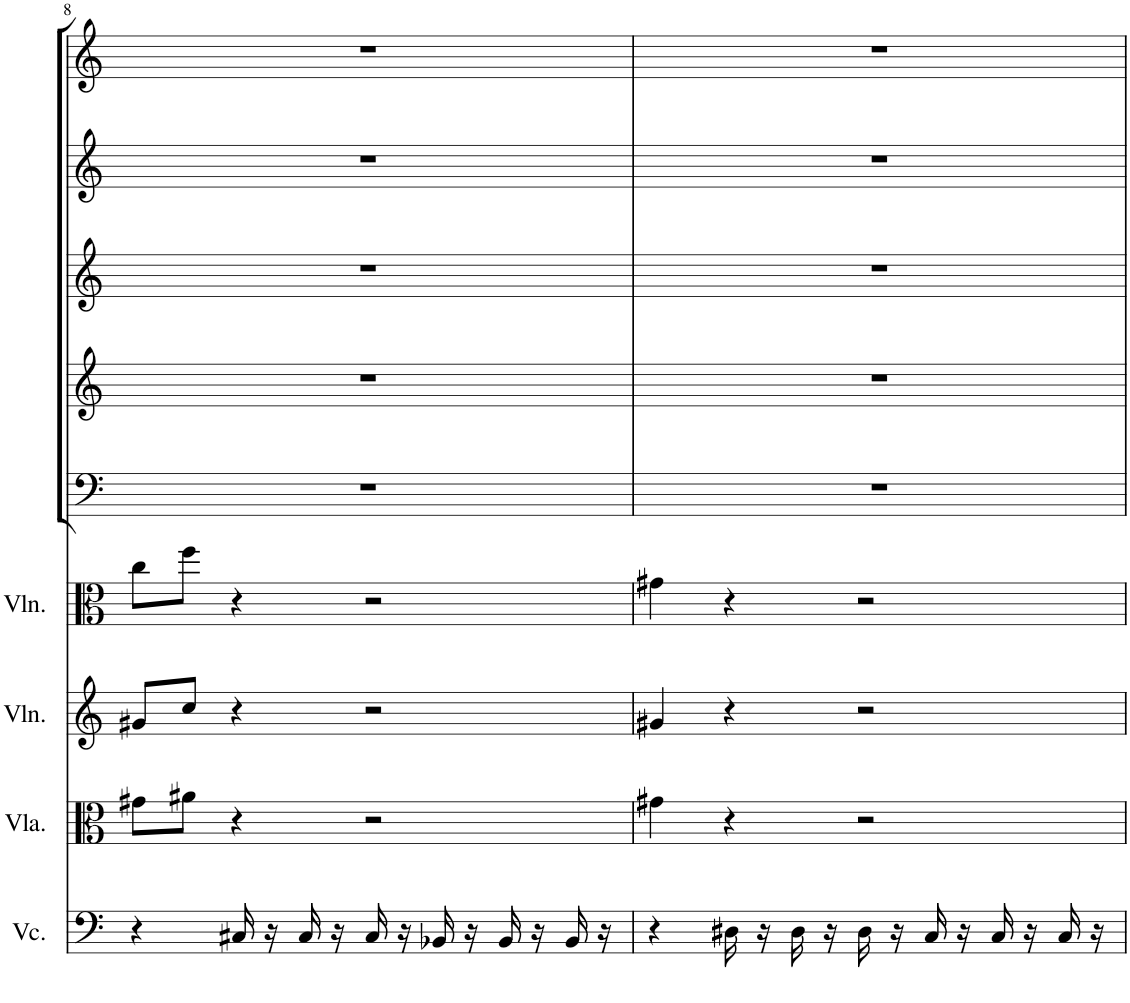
**kern	**kern	**kern	**kern	**kern	**kern	**kern	**kern	**kern
*part9	*part8	*part7	*part6	*part5	*part4	*part3	*part2	*part1
*staff9	*staff8	*staff7	*staff6	*staff5	*staff4	*staff3	*staff2	*staff1
*I"Violoncello	*I"Viola	*I"Violin	*I"Violin	*I"Bassoon	*I"Horn in F	*I"Bb Clarinet	*I"Oboe	*I"Flute
*I'Vc.	*I'Vla.	*I'Vln.	*I'Vln.	*I'Bsn	*I'Hn	*I'Cl	*I'Ob	*I'Fl
!!LO:PB:g=z
*clefF4	*clefC3	*clefG2	*clefC3	*clefF4	*clefG2	*clefG2	*clefG2	*clefG2
*	*	*	*	*	*ITrd4c7	*ITrd1c2	*	*
*k[]	*k[]	*k[]	*k[]	*k[]	*k[]	*k[]	*k[]	*k[]
*M4/4	*M4/4	*M4/4	*M4/4	*M4/4	*M4/4	*M4/4	*M4/4	*M4/4
=8	=8	=8	=8	=8	=8	=8	=8	=8
4r	8g#X\L	8g#X/L	8cc\L	1r	1r	1r	1r	1r
.	8a#X\J	8cc/J	8ff\J	.	.	.	.	.
16C#X/	4r	4r	4r	.	.	.	.	.
16r	.	.	.	.	.	.	.	.
16C#/	.	.	.	.	.	.	.	.
16r	.	.	.	.	.	.	.	.
16C#/	2r	2r	2r	.	.	.	.	.
16r	.	.	.	.	.	.	.	.
16BB-X/	.	.	.	.	.	.	.	.
16r	.	.	.	.	.	.	.	.
16BB-/	.	.	.	.	.	.	.	.
16r	.	.	.	.	.	.	.	.
16BB-/	.	.	.	.	.	.	.	.
16r	.	.	.	.	.	.	.	.
=9	=9	=9	=9	=9	=9	=9	=9	=9
4r	4g#X\	4g#X/	4g#X\	1r	1r	1r	1r	1r
16D#X\	4r	4r	4r	.	.	.	.	.
16r	.	.	.	.	.	.	.	.
16D#\	.	.	.	.	.	.	.	.
16r	.	.	.	.	.	.	.	.
16D#\	2r	2r	2r	.	.	.	.	.
16r	.	.	.	.	.	.	.	.
16C/	.	.	.	.	.	.	.	.
16r	.	.	.	.	.	.	.	.
16C/	.	.	.	.	.	.	.	.
16r	.	.	.	.	.	.	.	.
16C/	.	.	.	.	.	.	.	.
16r	.	.	.	.	.	.	.	.
=	=	=	=	=	=	=	=	=
*-	*-	*-	*-	*-	*-	*-	*-	*-
